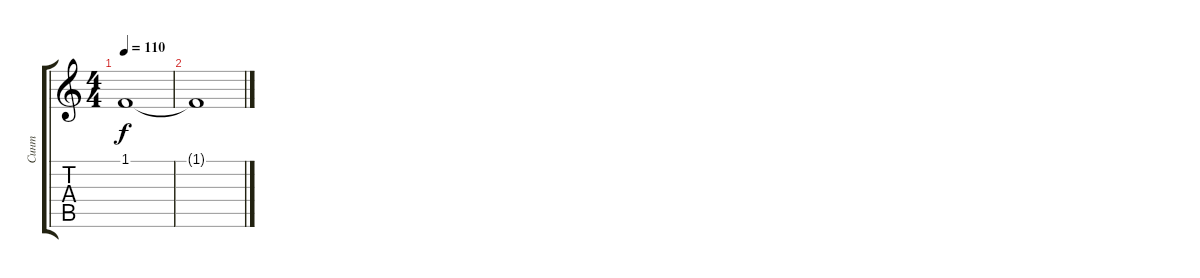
\track ("Синт" "Синт") {instrument pad2warm}
\staff {score tabs}
\tuning (E4 B3 G3 D3 A2 E2) {hide}
\ts (4 4)
\tempo 110
\clef g2
\ks c
1.1.1{dy f} |
1.1{t}.1
